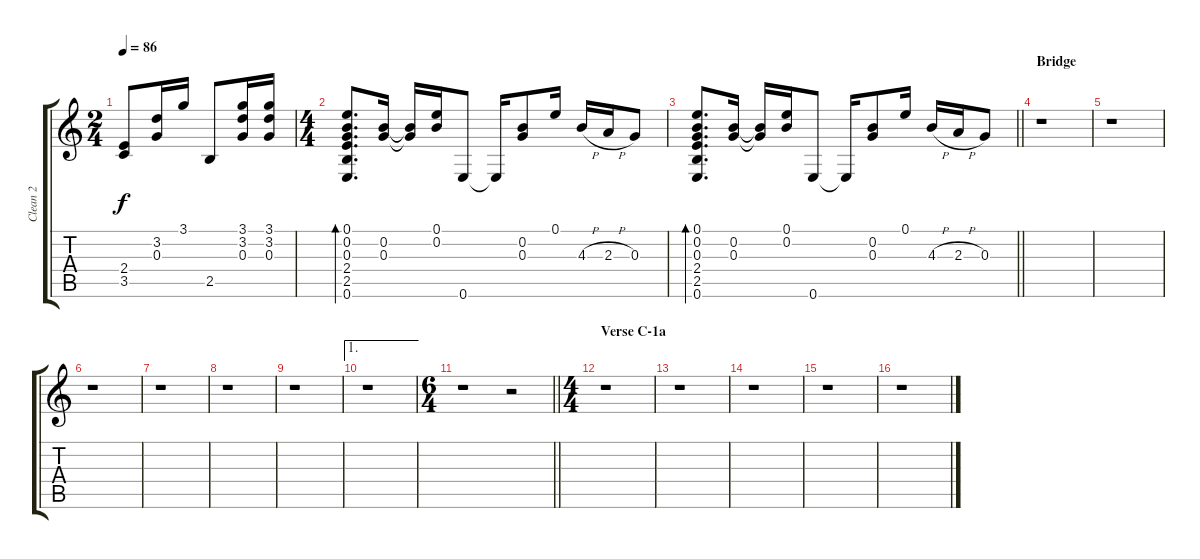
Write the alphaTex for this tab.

\track ("Clean 2" "Clean 2") {instrument electricguitarclean}
\staff {score tabs}
\tuning (E4 B3 G3 D3 A2 E2) {hide}
\ts (2 4)
\tempo 86
\clef g2
\ks c
(2.4 3.5).8{dy f} (3.2 0.3).16 3.1.16 2.5.8 (3.1 3.2 0.3).16 (3.1 3.2 0.3).16 |
\ts (4 4)
(0.1 0.2 0.3 2.4 2.5 0.6).8{d bd 60} (0.2 0.3).16 (0.2{t} 0.3{t}).16 (0.1 0.2).16 0.6.8 0.6{t}.16 (0.2 0.3).8 0.1.16 4.3{h}.16 2.3{h}.16 0.3.8 |
\barLineRight lightlight
(0.1 0.2 0.3 2.4 2.5 0.6).8{d bd 60} (0.2 0.3).16 (0.2{t} 0.3{t}).16 (0.1 0.2).16 0.6.8 0.6{t}.16 (0.2 0.3).8 0.1.16 4.3{h}.16 2.3{h}.16 0.3.8 |
\section ("" "Bridge")
r.1 |
r.1 |
r.1 |
r.1 |
r.1 |
r.1 |
\ae 1
r.1 |
\ts (6 4)
\barLineRight lightlight
r.1 r.2 |
\ts (4 4)
\section ("" "Verse C-1a")
r.1 |
r.1 |
r.1 |
r.1 |
r.1
